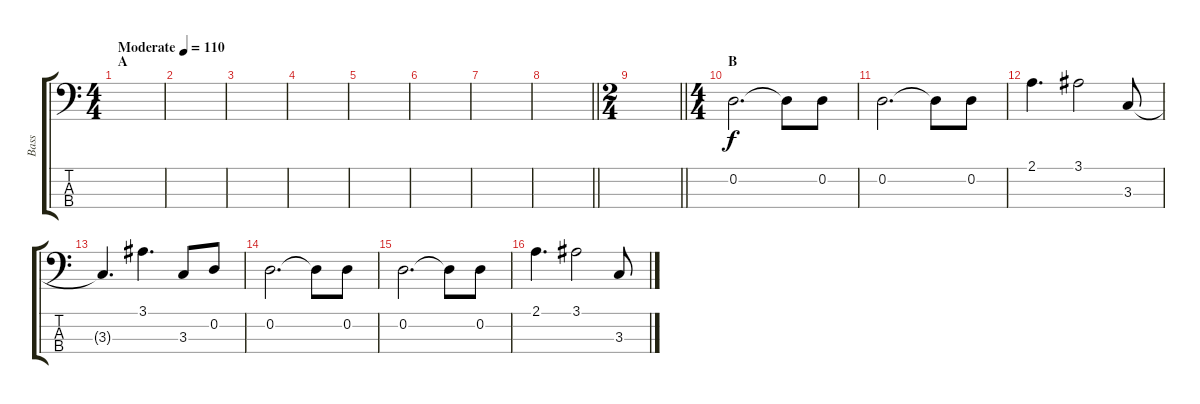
\track ("Bass" "Bass") {instrument slapbass1}
\staff {score tabs}
\tuning (G2 D2 A1 E1) {hide}
\ts (4 4)
\section ("" "A")
\tempo (110 "Moderate")
\clef f4
\ks c
|
|
|
|
|
|
|
\barLineRight lightlight
|
\ts (2 4)
\barLineRight lightlight
|
\ts (4 4)
\section ("" "B")
0.2.2{d} 0.2{t}.8 0.2.8 |
0.2.2{d} 0.2{t}.8 0.2.8 |
2.1.4{d} 3.1.2 3.3.8 |
3.3{t}.4{d} 3.1.4{d} 3.3.8 0.2.8 |
0.2.2{d} 0.2{t}.8 0.2.8 |
0.2.2{d} 0.2{t}.8 0.2.8 |
2.1.4{d} 3.1.2 3.3.8
